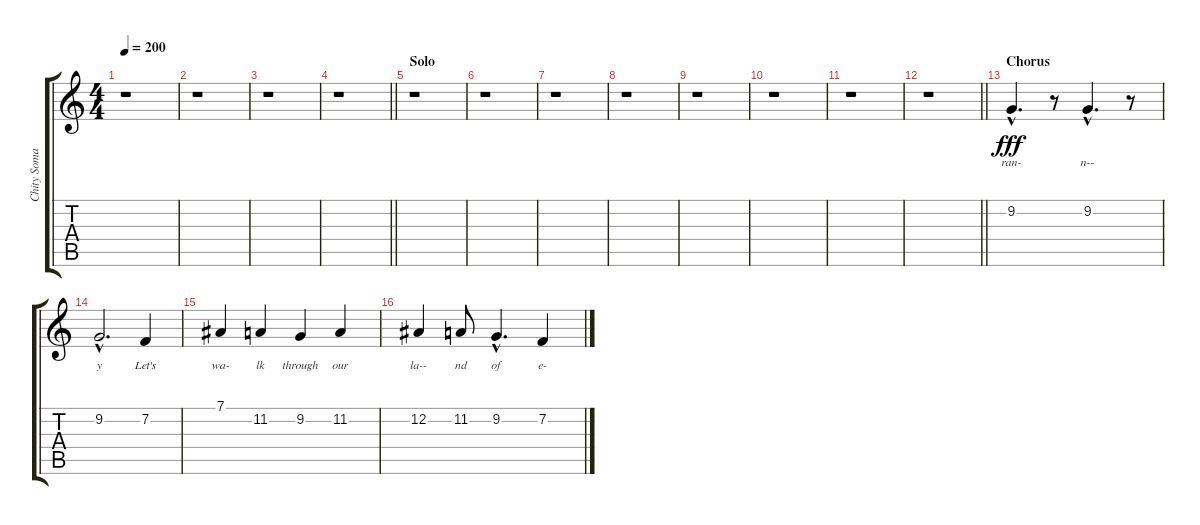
\track ("Chity Somapala - Vocals" "Chity Soma") {instrument violin}
\staff {score tabs}
\tuning (Eb4 Bb3 Gb3 Db3 Ab2 Eb2) {hide}
\ts (4 4)
\tempo 200
\clef g2
\ks c
r.1{dy fff} |
r.1 |
r.1 |
\barLineRight lightlight
r.1 |
\section ("" "Solo")
r.1 |
r.1 |
r.1 |
r.1 |
r.1 |
r.1 |
r.1 |
\barLineRight lightlight
r.1 |
\section ("" "Chorus")
9.2{hac}.4{d lyrics (0 "ran-") lyrics (1 "") lyrics (2 "") lyrics (3 "") lyrics (4 "")} r.8 9.2{hac}.4{d lyrics (0 "n--") lyrics (1 "") lyrics (2 "") lyrics (3 "") lyrics (4 "")} r.8 |
9.2{hac}.2{d lyrics (0 "y") lyrics (1 "") lyrics (2 "") lyrics (3 "") lyrics (4 "")} 7.2.4{lyrics (0 "Let's") lyrics (1 "") lyrics (2 "") lyrics (3 "") lyrics (4 "")} |
7.1.4{lyrics (0 "wa-") lyrics (1 "") lyrics (2 "") lyrics (3 "") lyrics (4 "")} 11.2.4{lyrics (0 "lk") lyrics (1 "") lyrics (2 "") lyrics (3 "") lyrics (4 "")} 9.2.4{lyrics (0 "through") lyrics (1 "") lyrics (2 "") lyrics (3 "") lyrics (4 "")} 11.2.4{lyrics (0 "our") lyrics (1 "") lyrics (2 "") lyrics (3 "") lyrics (4 "")} |
12.2.4{lyrics (0 "la--") lyrics (1 "") lyrics (2 "") lyrics (3 "") lyrics (4 "")} 11.2.8{lyrics (0 "nd") lyrics (1 "") lyrics (2 "") lyrics (3 "") lyrics (4 "")} 9.2{hac}.4{d lyrics (0 "of") lyrics (1 "") lyrics (2 "") lyrics (3 "") lyrics (4 "")} 7.2.4{lyrics (0 "e-") lyrics (1 "") lyrics (2 "") lyrics (3 "") lyrics (4 "")}
